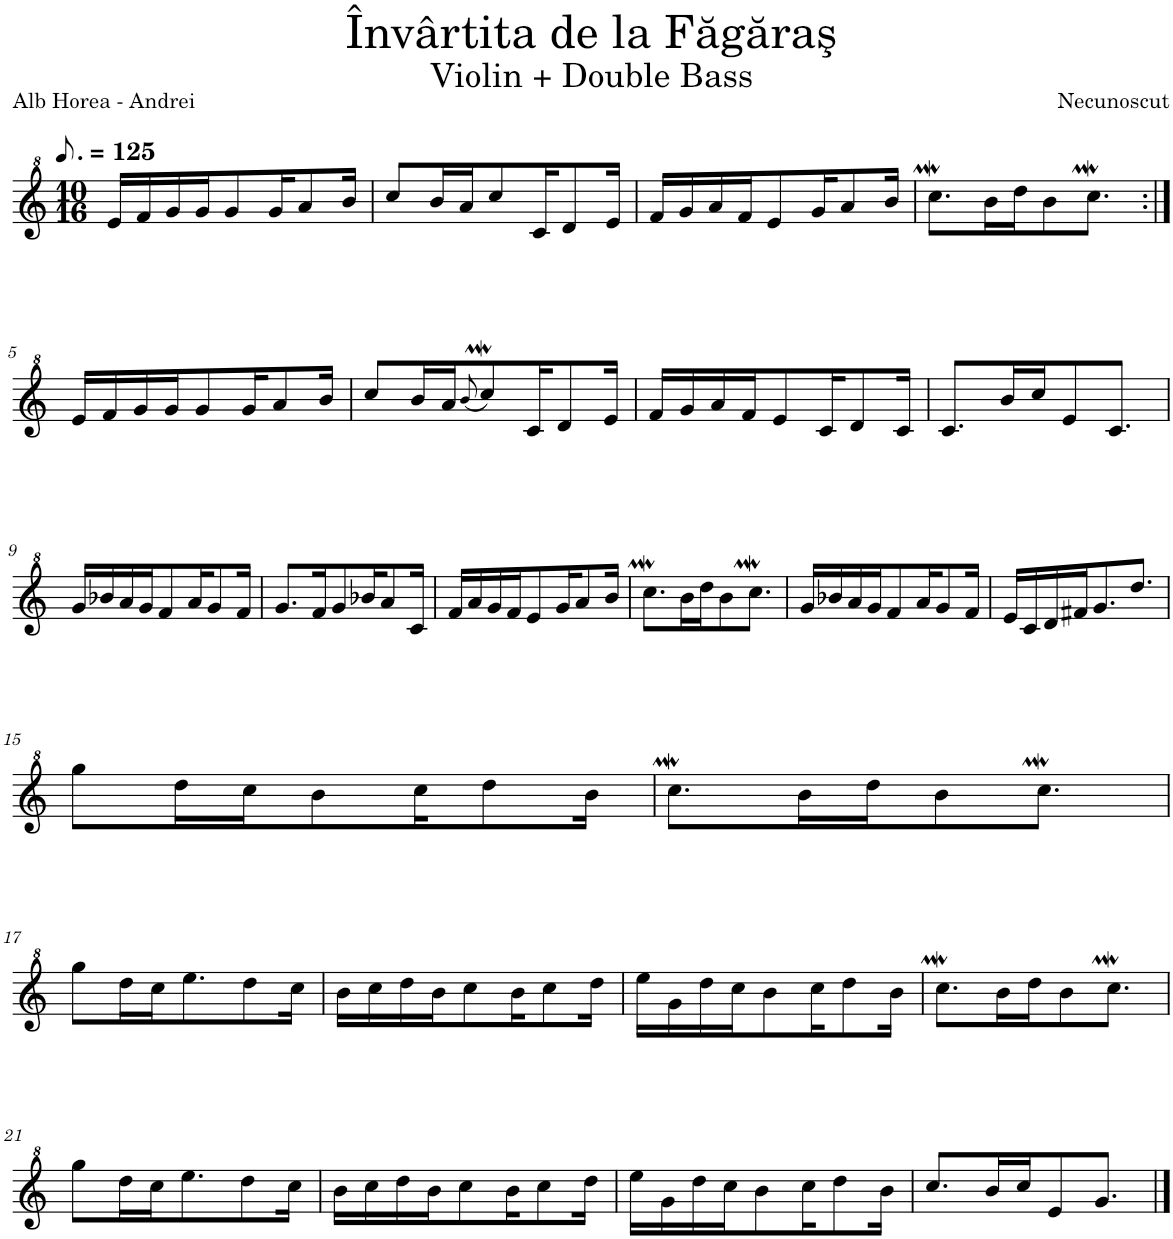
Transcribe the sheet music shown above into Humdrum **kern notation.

**kern
*part1
*staff1
*I"Recorder
*I'Rec.
*clefG^2
*k[]
*M10/16
*MM94
=1
16ee/LL
16ff/
16gg/
16gg/J
8gg/
16gg/K
8aa/
16bb/Jk
=2
8ccc/L
16bb/L
16aa/J
8ccc/
16cc/K
8dd/
16ee/Jk
=3
16ff/LL
16gg/
16aa/
16ff/J
8ee/
16gg/K
8aa/
16bb/Jk
=4
8.cccw\L
16bb\L
16ddd\J
8bb\
8.cccw\J
!!LO:LB:g=z
=5:|!
16ee/LL
16ff/
16gg/
16gg/J
8gg/
16gg/K
8aa/
16bb/Jk
=6
8ccc/L
16bb/L
16aa/J
(8qbb/
8cccw/)
16cc/K
8dd/
16ee/Jk
=7
16ff/LL
16gg/
16aa/
16ff/J
8ee/
16cc/K
8dd/
16cc/Jk
=8
8.cc/L
16bb/L
16ccc/J
8ee/
8.cc/J
!!LO:LB:g=z
=9
16gg/LL
16bb-X/
16aa/
16gg/J
8ff/
16aa/K
8gg/
16ff/Jk
=10
8.gg/L
16ff/K
8gg/
16bb-X/K
8aa/
16cc/Jk
=11
16ff/LL
16aa/
16gg/
16ff/J
8ee/
16gg/K
8aa/
16bb/Jk
=12
8.cccw\L
16bb\L
16ddd\J
8bb\
8.cccw\J
=13
16gg/LL
16bb-X/
16aa/
16gg/J
8ff/
16aa/K
8gg/
16ff/Jk
=14
16ee/LL
16cc/
16dd/
16ff#X/J
8.gg/
8.ddd/J
!!LO:LB:g=z
=15
8ggg\L
16ddd\L
16ccc\J
8bb\
16ccc\K
8ddd\
16bb\Jk
=16
8.cccw\L
16bb\L
16ddd\J
8bb\
8.cccw\J
!!LO:LB:g=z
=17
8ggg\L
16ddd\L
16ccc\J
8.eee\
8ddd\
16ccc\Jk
=18
16bb\LL
16ccc\
16ddd\
16bb\J
8ccc\
16bb\K
8ccc\
16ddd\Jk
=19
16eee\LL
16gg\
16ddd\
16ccc\J
8bb\
16ccc\K
8ddd\
16bb\Jk
=20
8.cccw\L
16bb\L
16ddd\J
8bb\
8.cccw\J
!!LO:LB:g=z
=21
8ggg\L
16ddd\L
16ccc\J
8.eee\
8ddd\
16ccc\Jk
=22
16bb\LL
16ccc\
16ddd\
16bb\J
8ccc\
16bb\K
8ccc\
16ddd\Jk
=23
16eee\LL
16gg\
16ddd\
16ccc\J
8bb\
16ccc\K
8ddd\
16bb\Jk
=24
8.ccc/L
16bb/L
16ccc/J
8ee/
8.gg/J
==
*-
